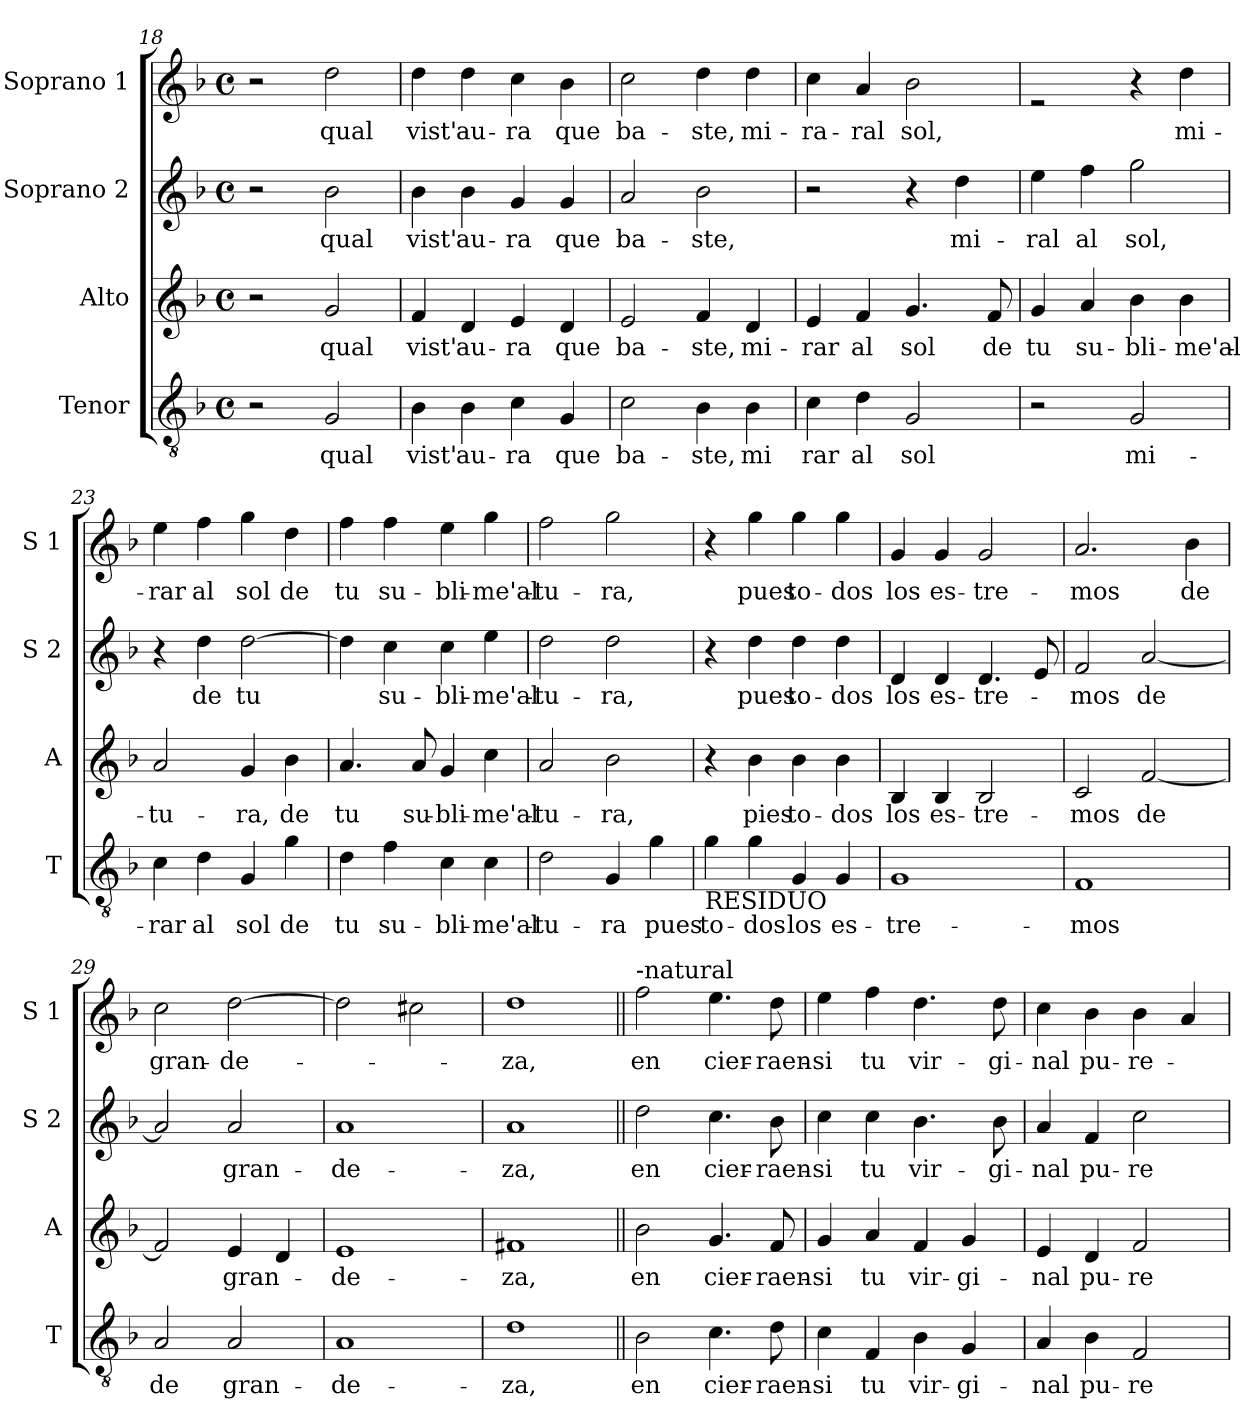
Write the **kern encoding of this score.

**kern	**text	**kern	**text	**kern	**text	**kern	**text
*part4	*part4	*part3	*part3	*part2	*part2	*part1	*part1
*staff4	*staff4	*staff3	*staff3	*staff2	*staff2	*staff1	*staff1
*I"Tenor	*	*I"Alto	*	*I"Soprano 2	*	*I"Soprano 1	*
*I'T	*	*I'A	*	*I'S 2	*	*I'S 1	*
!!LO:PB:g=z
*clefGv2	*	*clefG2	*	*clefG2	*	*clefG2	*
*k[b-]	*	*k[b-]	*	*k[b-]	*	*k[b-]	*
*F:	*	*F:	*	*F:	*	*F:	*
*M4/4	*	*M4/4	*	*M4/4	*	*M4/4	*
*met(c)	*	*met(c)	*	*met(c)	*	*met(c)	*
=18	=18	=18	=18	=18	=18	=18	=18
2r	.	2r	.	2r	.	2r	.
!	!LO:LY:b	!	!LO:LY:b	!	!LO:LY:b	!	!LO:LY:b
2G/	qual	2g/	qual	2b-\	qual	2dd\	qual
=19	=19	=19	=19	=19	=19	=19	=19
!	!LO:LY:b	!	!LO:LY:b	!	!LO:LY:b	!	!LO:LY:b
4B-\	vist'	4f/	vist'	4b-\	vist'	4dd\	vist'
!	!LO:LY:b	!	!LO:LY:b	!	!LO:LY:b	!	!LO:LY:b
4B-\	au-	4d/	au-	4b-\	au-	4dd\	au-
!	!LO:LY:b	!	!LO:LY:b	!	!LO:LY:b	!	!LO:LY:b
4c\	-ra	4e/	-ra	4g/	-ra	4cc\	-ra
!	!LO:LY:b	!	!LO:LY:b	!	!LO:LY:b	!	!LO:LY:b
4G/	que	4d/	que	4g/	que	4b-\	que
=20	=20	=20	=20	=20	=20	=20	=20
!	!LO:LY:b	!	!LO:LY:b	!	!LO:LY:b	!	!LO:LY:b
2c\	ba-	2e/	ba-	2a/	ba-	2cc\	ba-
!	!LO:LY:b	!	!LO:LY:b	!	!LO:LY:b	!	!LO:LY:b
4B-\	-ste,	4f/	-ste,	2b-\	-ste,	4dd\	-ste,
!	!LO:LY:b	!	!LO:LY:b	!	!	!	!LO:LY:b
4B-\	mi	4d/	mi-	.	.	4dd\	mi-
=21	=21	=21	=21	=21	=21	=21	=21
!	!LO:LY:b	!	!LO:LY:b	!	!	!	!LO:LY:b
4c\	rar	4e/	-rar	2r	.	4cc\	-ra-
!	!LO:LY:b	!	!LO:LY:b	!	!	!	!LO:LY:b
4d\	al	4f/	al	.	.	4a/	-ral
!	!LO:LY:b	!	!LO:LY:b	!	!	!	!LO:LY:b
2G/	sol	4.g/	sol	4r	.	2b-\	sol,
!	!	!	!	!	!LO:LY:b	!	!
.	.	.	.	4dd\	mi-	.	.
!	!	!	!LO:LY:b	!	!	!	!
.	.	8f/	de	.	.	.	.
=22	=22	=22	=22	=22	=22	=22	=22
!	!	!	!LO:LY:b	!	!LO:LY:b	!	!
2r	.	4g/	tu	4ee\	-ral	2rf	.
!	!	!	!LO:LY:b	!	!LO:LY:b	!	!
.	.	4a/	su-	4ff\	al	.	.
!	!LO:LY:b	!	!LO:LY:b	!	!LO:LY:b	!	!
2G/	mi-	4b-\	-bli-	2gg\	sol,	4r	.
!	!	!	!LO:LY:b	!	!	!	!LO:LY:b
.	.	4b-\	-me'al-	.	.	4dd\	mi-
=23	=23	=23	=23	=23	=23	=23	=23
!	!LO:LY:b	!	!LO:LY:b	!	!	!	!LO:LY:b
4c\	-rar	2a/	-tu-	4r	.	4ee\	-rar
!	!LO:LY:b	!	!	!	!LO:LY:b	!	!LO:LY:b
4d\	al	.	.	4dd\	de	4ff\	al
!	!LO:LY:b	!	!LO:LY:b	!	!LO:LY:b	!	!LO:LY:b
4G/	sol	4g/	-ra,	[2dd\	tu	4gg\	sol
!	!LO:LY:b	!	!LO:LY:b	!	!	!	!LO:LY:b
4g\	de	4b-\	de	.	.	4dd\	de
!!LO:LB:g=z
=24	=24	=24	=24	=24	=24	=24	=24
!	!LO:LY:b	!	!LO:LY:b	!	!	!	!LO:LY:b
4d\	tu	4.a/	tu	4dd\]	.	4ff\	tu
!	!LO:LY:b	!	!	!	!LO:LY:b	!	!LO:LY:b
4f\	su-	.	.	4cc\	su-	4ff\	su-
!	!	!	!LO:LY:b	!	!	!	!
.	.	8a/	su-	.	.	.	.
!	!LO:LY:b	!	!LO:LY:b	!	!LO:LY:b	!	!LO:LY:b
4c\	-bli-	4g/	-bli-	4cc\	-bli-	4ee\	-bli-
!	!LO:LY:b	!	!LO:LY:b	!	!LO:LY:b	!	!LO:LY:b
4c\	-me'al-	4cc\	-me'al-	4ee\	-me'al-	4gg\	-me'al-
=25	=25	=25	=25	=25	=25	=25	=25
!	!LO:LY:b	!	!LO:LY:b	!	!LO:LY:b	!	!LO:LY:b
2d\	-tu-	2a/	-tu-	2dd\	-tu-	2ff\	-tu-
!	!LO:LY:b	!	!LO:LY:b	!	!LO:LY:b	!	!LO:LY:b
4G/	-ra	2b-\	-ra,	2dd\	-ra,	2gg\	-ra,
!	!LO:LY:b	!	!	!	!	!	!
4g\	pues	.	.	.	.	.	.
=26	=26	=26	=26	=26	=26	=26	=26
!LO:TX:b:t=RESIDUO	!	!	!	!	!	!	!
!	!LO:LY:b	!	!	!	!	!	!
4g\	to-	4r	.	4r	.	4r	.
!	!LO:LY:b	!	!LO:LY:b	!	!LO:LY:b	!	!LO:LY:b
4g\	-dos	4b-\	pies	4dd\	pues	4gg\	pues
!	!LO:LY:b	!	!LO:LY:b	!	!LO:LY:b	!	!LO:LY:b
4G/	los	4b-\	to-	4dd\	to-	4gg\	to-
!	!LO:LY:b	!	!LO:LY:b	!	!LO:LY:b	!	!LO:LY:b
4G/	es-	4b-\	-dos	4dd\	-dos	4gg\	-dos
=27	=27	=27	=27	=27	=27	=27	=27
!	!LO:LY:b	!	!LO:LY:b	!	!LO:LY:b	!	!LO:LY:b
1G	-tre-	4B-/	los	4d/	los	4g/	los
!	!	!	!LO:LY:b	!	!LO:LY:b	!	!LO:LY:b
.	.	4B-/	es-	4d/	es-	4g/	es-
!	!	!	!LO:LY:b	!	!LO:LY:b	!	!LO:LY:b
.	.	2B-/	-tre-	4.d/	-tre-	2g/	-tre-
.	.	.	.	8e/	.	.	.
=28	=28	=28	=28	=28	=28	=28	=28
!	!LO:LY:b	!	!LO:LY:b	!	!LO:LY:b	!	!LO:LY:b
1F	-mos	2c/	-mos	2f/	-mos	2.a/	-mos
!	!	!	!LO:LY:b	!	!LO:LY:b	!	!
.	.	[2f/	de	[2a/	de	.	.
!	!	!	!	!	!	!	!LO:LY:b
.	.	.	.	.	.	4b-\	de
=29	=29	=29	=29	=29	=29	=29	=29
!	!LO:LY:b	!	!	!	!	!	!LO:LY:b
2A/	de	2f/]	.	2a/]	.	2cc\	gran-
!	!LO:LY:b	!	!LO:LY:b	!	!LO:LY:b	!	!LO:LY:b
2A/	gran-	4e/	gran-	2a/	gran-	[2dd\	-de-
.	.	4d/	.	.	.	.	.
!!LO:LB:g=z
=30	=30	=30	=30	=30	=30	=30	=30
!	!LO:LY:b	!	!LO:LY:b	!	!LO:LY:b	!	!
1A	-de-	1e	-de-	1a	-de-	2dd\]	.
.	.	.	.	.	.	2cc#X\	.
=31	=31	=31	=31	=31	=31	=31	=31
!	!LO:LY:b	!	!LO:LY:b	!	!LO:LY:b	!	!LO:LY:b
1d	-za,	1f#X	-za,	1a	-za,	1dd	-za,
=32||	=32||	=32||	=32||	=32||	=32||	=32||	=32||
!	!	!	!	!	!	!LO:TX:a:t=-natural	!
!	!LO:LY:b	!	!LO:LY:b	!	!LO:LY:b	!	!LO:LY:b
2B-\	en	2b-\	en	2dd\	en	2ff\	en
!	!LO:LY:b	!	!LO:LY:b	!	!LO:LY:b	!	!LO:LY:b
4.c\	cier-	4.g/	cier-	4.cc\	cier-	4.ee\	cier-
!	!LO:LY:b	!	!LO:LY:b	!	!LO:LY:b	!	!LO:LY:b
8d\	-raen-	8f/	-raen-	8b-\	-raen-	8dd\	-raen-
=33	=33	=33	=33	=33	=33	=33	=33
!	!LO:LY:b	!	!LO:LY:b	!	!LO:LY:b	!	!LO:LY:b
4c\	-si	4g/	-si	4cc\	-si	4ee\	-si
!	!LO:LY:b	!	!LO:LY:b	!	!LO:LY:b	!	!LO:LY:b
4F/	tu	4a/	tu	4cc\	tu	4ff\	tu
!	!LO:LY:b	!	!LO:LY:b	!	!LO:LY:b	!	!LO:LY:b
4B-\	vir-	4f/	vir-	4.b-\	vir-	4.dd\	vir-
!	!LO:LY:b	!	!LO:LY:b	!	!	!	!
4G/	-gi-	4g/	-gi-	.	.	.	.
!	!	!	!	!	!LO:LY:b	!	!LO:LY:b
.	.	.	.	8b-\	-gi-	8dd\	-gi-
=34	=34	=34	=34	=34	=34	=34	=34
!	!LO:LY:b	!	!LO:LY:b	!	!LO:LY:b	!	!LO:LY:b
4A/	-nal	4e/	-nal	4a/	-nal	4cc\	-nal
!	!LO:LY:b	!	!LO:LY:b	!	!LO:LY:b	!	!LO:LY:b
4B-\	pu-	4d/	pu-	4f/	pu-	4b-\	pu-
!	!LO:LY:b	!	!LO:LY:b	!	!LO:LY:b	!	!LO:LY:b
2F/	-re-	2f/	-re-	2cc\	-re-	4b-\	-re-
.	.	.	.	.	.	4a/	.
=	=	=	=	=	=	=	=
*-	*-	*-	*-	*-	*-	*-	*-
